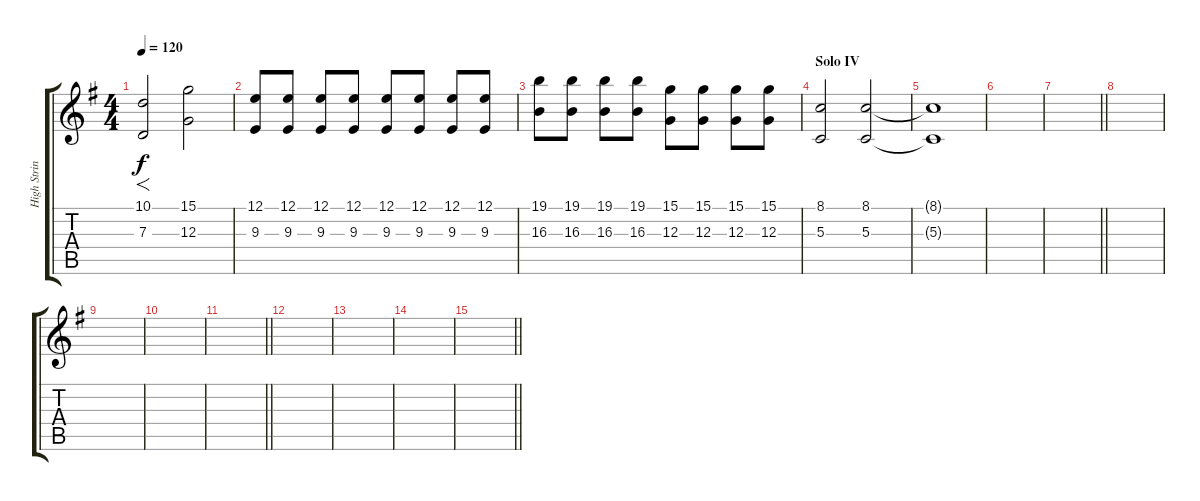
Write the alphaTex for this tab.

\track ("High Strings Standard" "High Strin") {instrument stringensemble1}
\staff {score tabs}
\tuning (E4 B3 G3 D3 A2 E2) {hide}
\ts (4 4)
\tempo 120
\clef g2
\ks eminor
(10.1 7.3).2{f dy f} (15.1 12.3).2 |
(12.1 9.3).8 (12.1 9.3).8 (12.1 9.3).8 (12.1 9.3).8 (12.1 9.3).8 (12.1 9.3).8 (12.1 9.3).8 (12.1 9.3).8 |
(19.1 16.3).8 (19.1 16.3).8 (19.1 16.3).8 (19.1 16.3).8 (15.1 12.3).8 (15.1 12.3).8 (15.1 12.3).8 (15.1 12.3).8 |
\section ("" "Solo IV")
(8.1 5.3).2 (8.1 5.3).2{volume 0} |
(8.1{t} 5.3{t}).1 |
|
\barLineRight lightlight
|
|
|
|
\barLineRight lightlight
|
|
|
|
\barLineRight lightlight
